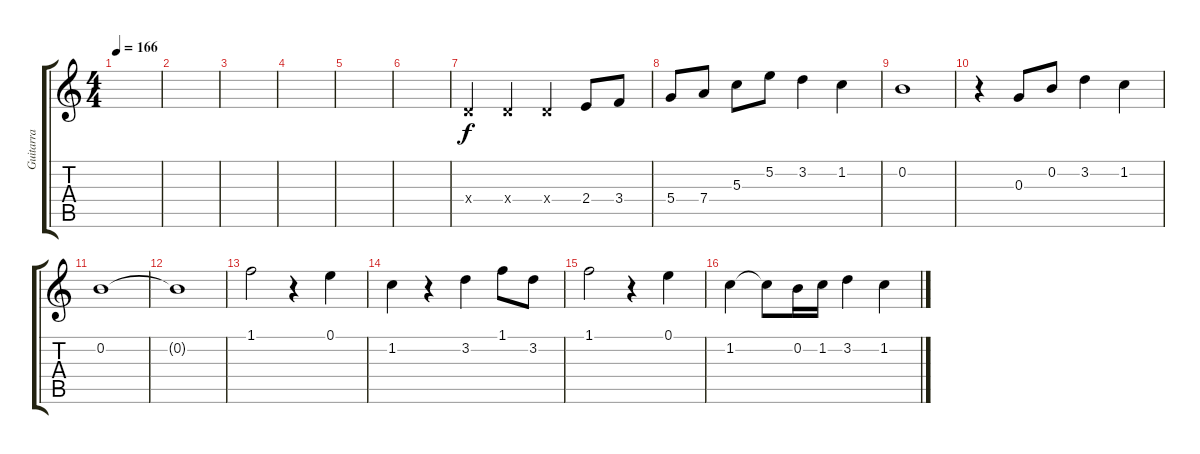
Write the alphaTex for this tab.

\track ("Guitarra" "Guitarra") {instrument distortionguitar}
\staff {score tabs}
\tuning (E4 B3 G3 D3 A2 E2) {hide}
\ts (4 4)
\tempo 166
\clef g2
\ks c
|
|
|
|
|
|
0.4{x}.4 0.4{x}.4 0.4{x}.4 2.4.8 3.4.8 |
5.4.8 7.4.8 5.3.8 5.2.8 3.2.4 1.2.4 |
0.2.1 |
r.4 0.3.8 0.2.8 3.2.4 1.2.4 |
0.2.1 |
0.2{t}.1 |
1.1.2 r.4 0.1.4 |
1.2.4 r.4 3.2.4 1.1.8 3.2.8 |
1.1.2 r.4 0.1.4 |
1.2.4 1.2{t}.8 0.2.16 1.2.16 3.2.4 1.2.4
